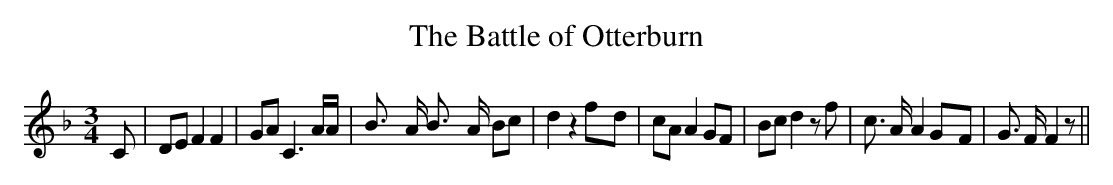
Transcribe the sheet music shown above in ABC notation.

X:1
T:The Battle of Otterburn
M:3/4
L:1/8
K:F
 C| DE F2 F2| GA C3 A/2A/2| B3/2- A/2 B3/2- A/2 Bc| d2 z2f-d| cA A2 GF|\
 Bc d2 z f| c3/2 A/2 A2G-F| G3/2 F/2 F2 z||
